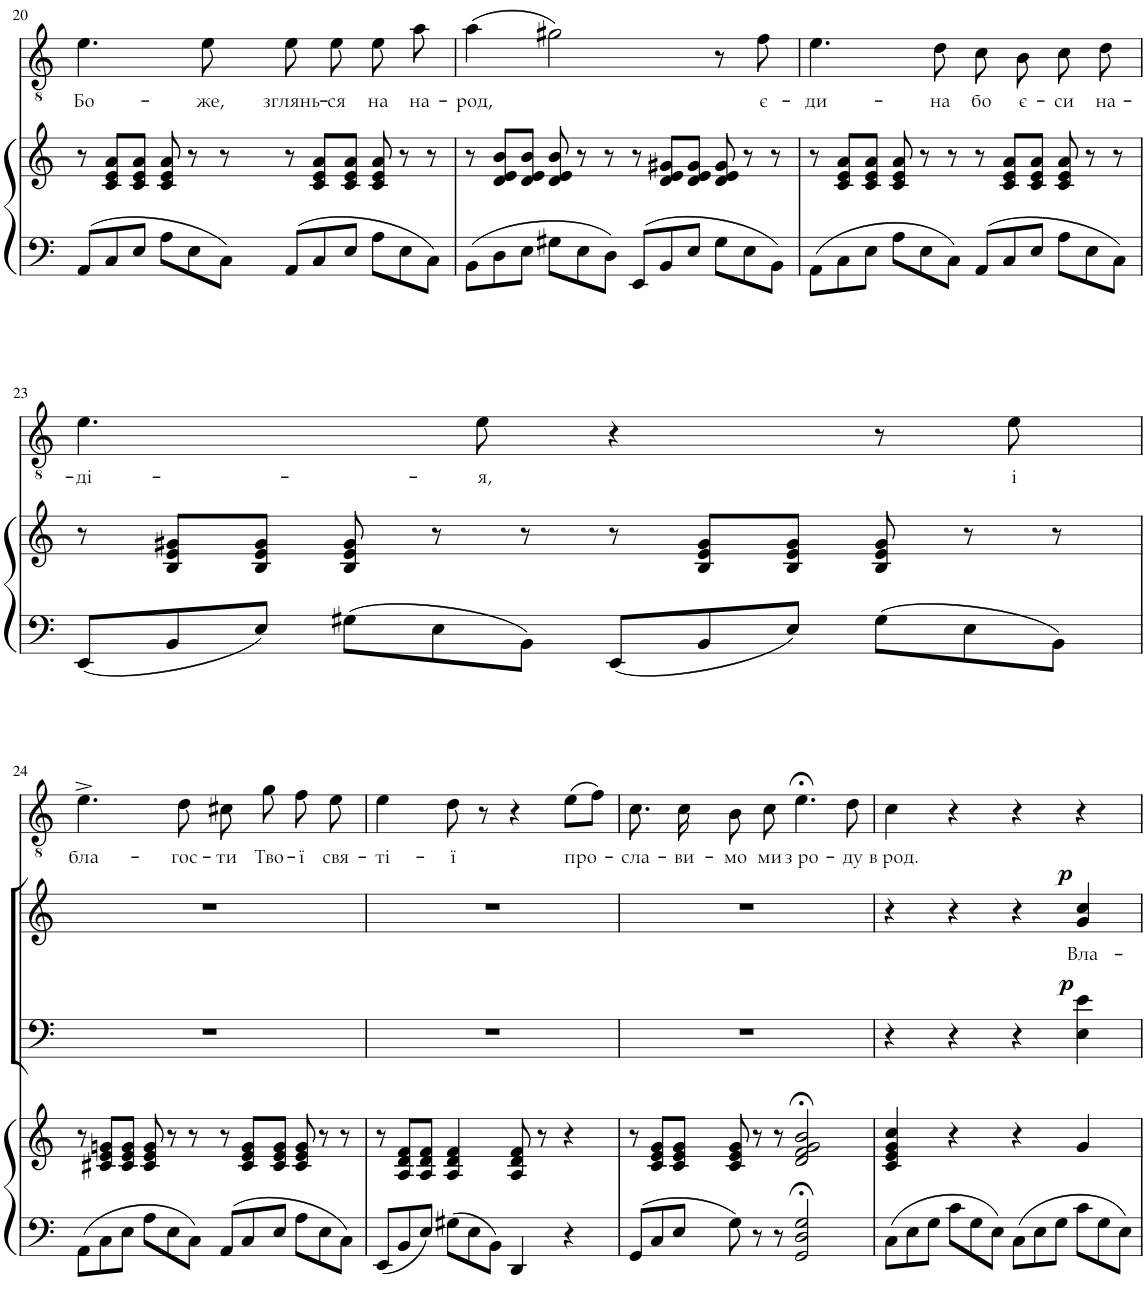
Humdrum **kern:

**kern	**kern	**kern	**dynam	**kern	**text	**dynam	**kern	**text
*part4	*part4	*part3	*part3	*part2	*part2	*part2	*part1	*part1
*staff5	*staff4	*staff3	*staff3	*staff2	*staff2	*staff2	*staff1	*staff1
*I"Piano	*	*I"Men	*	*I"Women	*	*	*I"Тенор	*
*I'Pno	*	*	*	*	*	*	*	*
!!LO:PB:g=z
*clefF4	*clefG2	*clefF4	*	*clefG2	*	*	*clefGv2	*
*k[]	*k[]	*k[]	*	*k[]	*	*	*k[]	*
*M4/4	*M4/4	*M4/4	*	*M4/4	*	*	*M4/4	*
*Xbrackettup	*Xbrackettup	*	*	*	*	*	*	*
=20	=20	=20	=20	=20	=20	=20	=20	=20
!	!	!	!	!	!	!	!	!LO:LY:b
12AA/L	12r	1r	.	1r	.	.	4.e\	Бо-
12C/	12c/ 12e/ 12a/L	.	.	.	.	.	.	.
12E/J	12c/ 12e/ 12a/J	.	.	.	.	.	.	.
12A\L	12c/ 12e/ 12a/	.	.	.	.	.	.	.
12E\	4r	.	.	.	.	.	.	.
!	!	!	!	!	!	!	!	!LO:LY:b
.	.	.	.	.	.	.	8e\	-же,
12C\J	.	.	.	.	.	.	.	.
!	!	!	!	!	!	!	!	!LO:LY:b
12AA/L	.	.	.	.	.	.	8e\	зглянь-
12C/	12c/ 12e/ 12a/L	.	.	.	.	.	.	.
!	!	!	!	!	!	!	!	!LO:LY:b
.	.	.	.	.	.	.	8e\	-ся
12E/J	12c/ 12e/ 12a/J	.	.	.	.	.	.	.
!	!	!	!	!	!	!	!	!LO:LY:b
12A\L	12c/ 12e/ 12a/	.	.	.	.	.	8e\	на
12E\	12r	.	.	.	.	.	.	.
!	!	!	!	!	!	!	!	!LO:LY:b
.	.	.	.	.	.	.	8a\	на-
12C\J	12r	.	.	.	.	.	.	.
=21	=21	=21	=21	=21	=21	=21	=21	=21
!	!	!	!	!	!	!	!	!LO:LY:b
12BB\L	12r	1r	.	1r	.	.	(4a\	-род,
12D\	12d/ 12e/ 12b/L	.	.	.	.	.	.	.
12E\J	12d/ 12e/ 12b/J	.	.	.	.	.	.	.
12G#X\L	12d/ 12e/ 12b/	.	.	.	.	.	2g#X\)	.
12E\	4r	.	.	.	.	.	.	.
12D\J	.	.	.	.	.	.	.	.
12EE/L	.	.	.	.	.	.	.	.
12BB/	12d/ 12e/ 12g#X/L	.	.	.	.	.	.	.
12E/J	12d/ 12e/ 12g#/J	.	.	.	.	.	.	.
12G#\L	12d/ 12e/ 12g#/	.	.	.	.	.	8r	.
12E\	12r	.	.	.	.	.	.	.
!	!	!	!	!	!	!	!	!LO:LY:b
.	.	.	.	.	.	.	8f\	є-
12BB\J	12r	.	.	.	.	.	.	.
=22	=22	=22	=22	=22	=22	=22	=22	=22
!	!	!	!	!	!	!	!	!LO:LY:b
12AA\L	12r	1r	.	1r	.	.	4.e\	-ди-
12C\	12c/ 12e/ 12a/L	.	.	.	.	.	.	.
12E\J	12c/ 12e/ 12a/J	.	.	.	.	.	.	.
12A\L	12c/ 12e/ 12a/	.	.	.	.	.	.	.
12E\	4r	.	.	.	.	.	.	.
!	!	!	!	!	!	!	!	!LO:LY:b
.	.	.	.	.	.	.	8d\	-на
12C\J	.	.	.	.	.	.	.	.
!	!	!	!	!	!	!	!	!LO:LY:b
12AA/L	.	.	.	.	.	.	8c\	бо
12C/	12c/ 12e/ 12a/L	.	.	.	.	.	.	.
!	!	!	!	!	!	!	!	!LO:LY:b
.	.	.	.	.	.	.	8B\	є-
12E/J	12c/ 12e/ 12a/J	.	.	.	.	.	.	.
!	!	!	!	!	!	!	!	!LO:LY:b
12A\L	12c/ 12e/ 12a/	.	.	.	.	.	8c\	-си
12E\	12r	.	.	.	.	.	.	.
!	!	!	!	!	!	!	!	!LO:LY:b
.	.	.	.	.	.	.	8d\	на-
12C\J	12r	.	.	.	.	.	.	.
!!LO:LB:g=z
=23	=23	=23	=23	=23	=23	=23	=23	=23
!	!	!	!	!	!	!	!	!LO:LY:b
12EE/L	12r	1r	.	1r	.	.	4.e\	-ді-
12BB/	12B/ 12e/ 12g#X/L	.	.	.	.	.	.	.
12E/J	12B/ 12e/ 12g#/J	.	.	.	.	.	.	.
12G#X\L	12B/ 12e/ 12g#/	.	.	.	.	.	.	.
12E\	4r	.	.	.	.	.	.	.
!	!	!	!	!	!	!	!	!LO:LY:b
.	.	.	.	.	.	.	8e\	-я,
12BB\J	.	.	.	.	.	.	.	.
12EE/L	.	.	.	.	.	.	4r	.
12BB/	12B/ 12e/ 12g#/L	.	.	.	.	.	.	.
12E/J	12B/ 12e/ 12g#/J	.	.	.	.	.	.	.
12G#\L	12B/ 12e/ 12g#/	.	.	.	.	.	8r	.
12E\	12r	.	.	.	.	.	.	.
!	!	!	!	!	!	!	!	!LO:LY:b
.	.	.	.	.	.	.	8e\	і
12BB\J	12r	.	.	.	.	.	.	.
!!LO:LB:g=z
=24	=24	=24	=24	=24	=24	=24	=24	=24
!	!	!	!	!	!	!	!	!LO:LY:b
12AA\L	12r	1r	.	1r	.	.	4.e^\	бла-
12C\	12c#X/ 12e/ 12gn/L	.	.	.	.	.	.	.
12E\J	12c#/ 12e/ 12g/J	.	.	.	.	.	.	.
12A\L	12c#/ 12e/ 12g/	.	.	.	.	.	.	.
12E\	4r	.	.	.	.	.	.	.
!	!	!	!	!	!	!	!	!LO:LY:b
.	.	.	.	.	.	.	8d\	-гос-
12C\J	.	.	.	.	.	.	.	.
!	!	!	!	!	!	!	!	!LO:LY:b
12AA/L	.	.	.	.	.	.	8c#X\	-ти
12C/	12c#/ 12e/ 12g/L	.	.	.	.	.	.	.
!	!	!	!	!	!	!	!	!LO:LY:b
.	.	.	.	.	.	.	8g\	Тво-
12E/J	12c#/ 12e/ 12g/J	.	.	.	.	.	.	.
!	!	!	!	!	!	!	!	!LO:LY:b
12A\L	12c#/ 12e/ 12g/	.	.	.	.	.	8f\	-ї
12E\	12r	.	.	.	.	.	.	.
!	!	!	!	!	!	!	!	!LO:LY:b
.	.	.	.	.	.	.	8e\	свя-
12C\J	12r	.	.	.	.	.	.	.
=25	=25	=25	=25	=25	=25	=25	=25	=25
!	!	!	!	!	!	!	!	!LO:LY:b
12EE/L	12r	1r	.	1r	.	.	4e\	-ті-
12BB/	12A/ 12d/ 12f/L	.	.	.	.	.	.	.
12E/J	12A/ 12d/ 12f/J	.	.	.	.	.	.	.
!	!	!	!	!	!	!	!	!LO:LY:b
12G#X\L	4A/ 4d/ 4f/	.	.	.	.	.	8d\	-ї
12E\	.	.	.	.	.	.	.	.
.	.	.	.	.	.	.	8r	.
12BB\J	.	.	.	.	.	.	.	.
4DD/	8A/ 8d/ 8f/	.	.	.	.	.	4r	.
.	8r	.	.	.	.	.	.	.
!	!	!	!	!	!	!	!	!LO:LY:b
4r	4r	.	.	.	.	.	(8e\L	про-
.	.	.	.	.	.	.	8f\J)	.
=26	=26	=26	=26	=26	=26	=26	=26	=26
!	!	!	!	!	!	!	!	!LO:LY:b
12GG/L	12r	1r	.	1r	.	.	8.c\	-сла-
12C/	12c/ 12e/ 12g/L	.	.	.	.	.	.	.
12E/J	12c/ 12e/ 12g/J	.	.	.	.	.	.	.
!	!	!	!	!	!	!	!	!LO:LY:b
.	.	.	.	.	.	.	16c\	-ви-
!	!	!	!	!	!	!	!	!LO:LY:b
12G\	12c/ 12e/ 12g/	.	.	.	.	.	8B\	-мо
12r	12r	.	.	.	.	.	.	.
!	!	!	!	!	!	!	!	!LO:LY:b
.	.	.	.	.	.	.	8c\	ми
12r	12r	.	.	.	.	.	.	.
!	!	!	!	!	!	!	!	!LO:LY:b
2GG/;< 2D/;< 2G/;<	2d/;< 2f/;< 2g/;< 2b/;<	.	.	.	.	.	4.e;<\	з ро-
!	!	!	!	!	!	!	!	!LO:LY:b
.	.	.	.	.	.	.	8d\	-ду
=27	=27	=27	=27	=27	=27	=27	=27	=27
!	!	!	!	!	!	!	!	!LO:LY:b
12C\L	4c/ 4e/ 4g/ 4cc/	4r	.	4r	.	.	4c\	в род.
12E\	.	.	.	.	.	.	.	.
12G\J	.	.	.	.	.	.	.	.
12c\L	4r	4r	.	4r	.	.	4r	.
12G\	.	.	.	.	.	.	.	.
12E\J	.	.	.	.	.	.	.	.
12C\L	4r	4r	.	4r	.	.	4r	.
12E\	.	.	.	.	.	.	.	.
12G\J	.	.	.	.	.	.	.	.
!	!	!	!LO:DY:a	!	!LO:LY:b	!LO:DY:a	!	!
12c\L	4g/	4E\ 4e\	p	4g/ 4cc/	Вла-	p	4r	.
12G\	.	.	.	.	.	.	.	.
12E\J	.	.	.	.	.	.	.	.
=	=	=	=	=	=	=	=	=
*-	*-	*-	*-	*-	*-	*-	*-	*-
